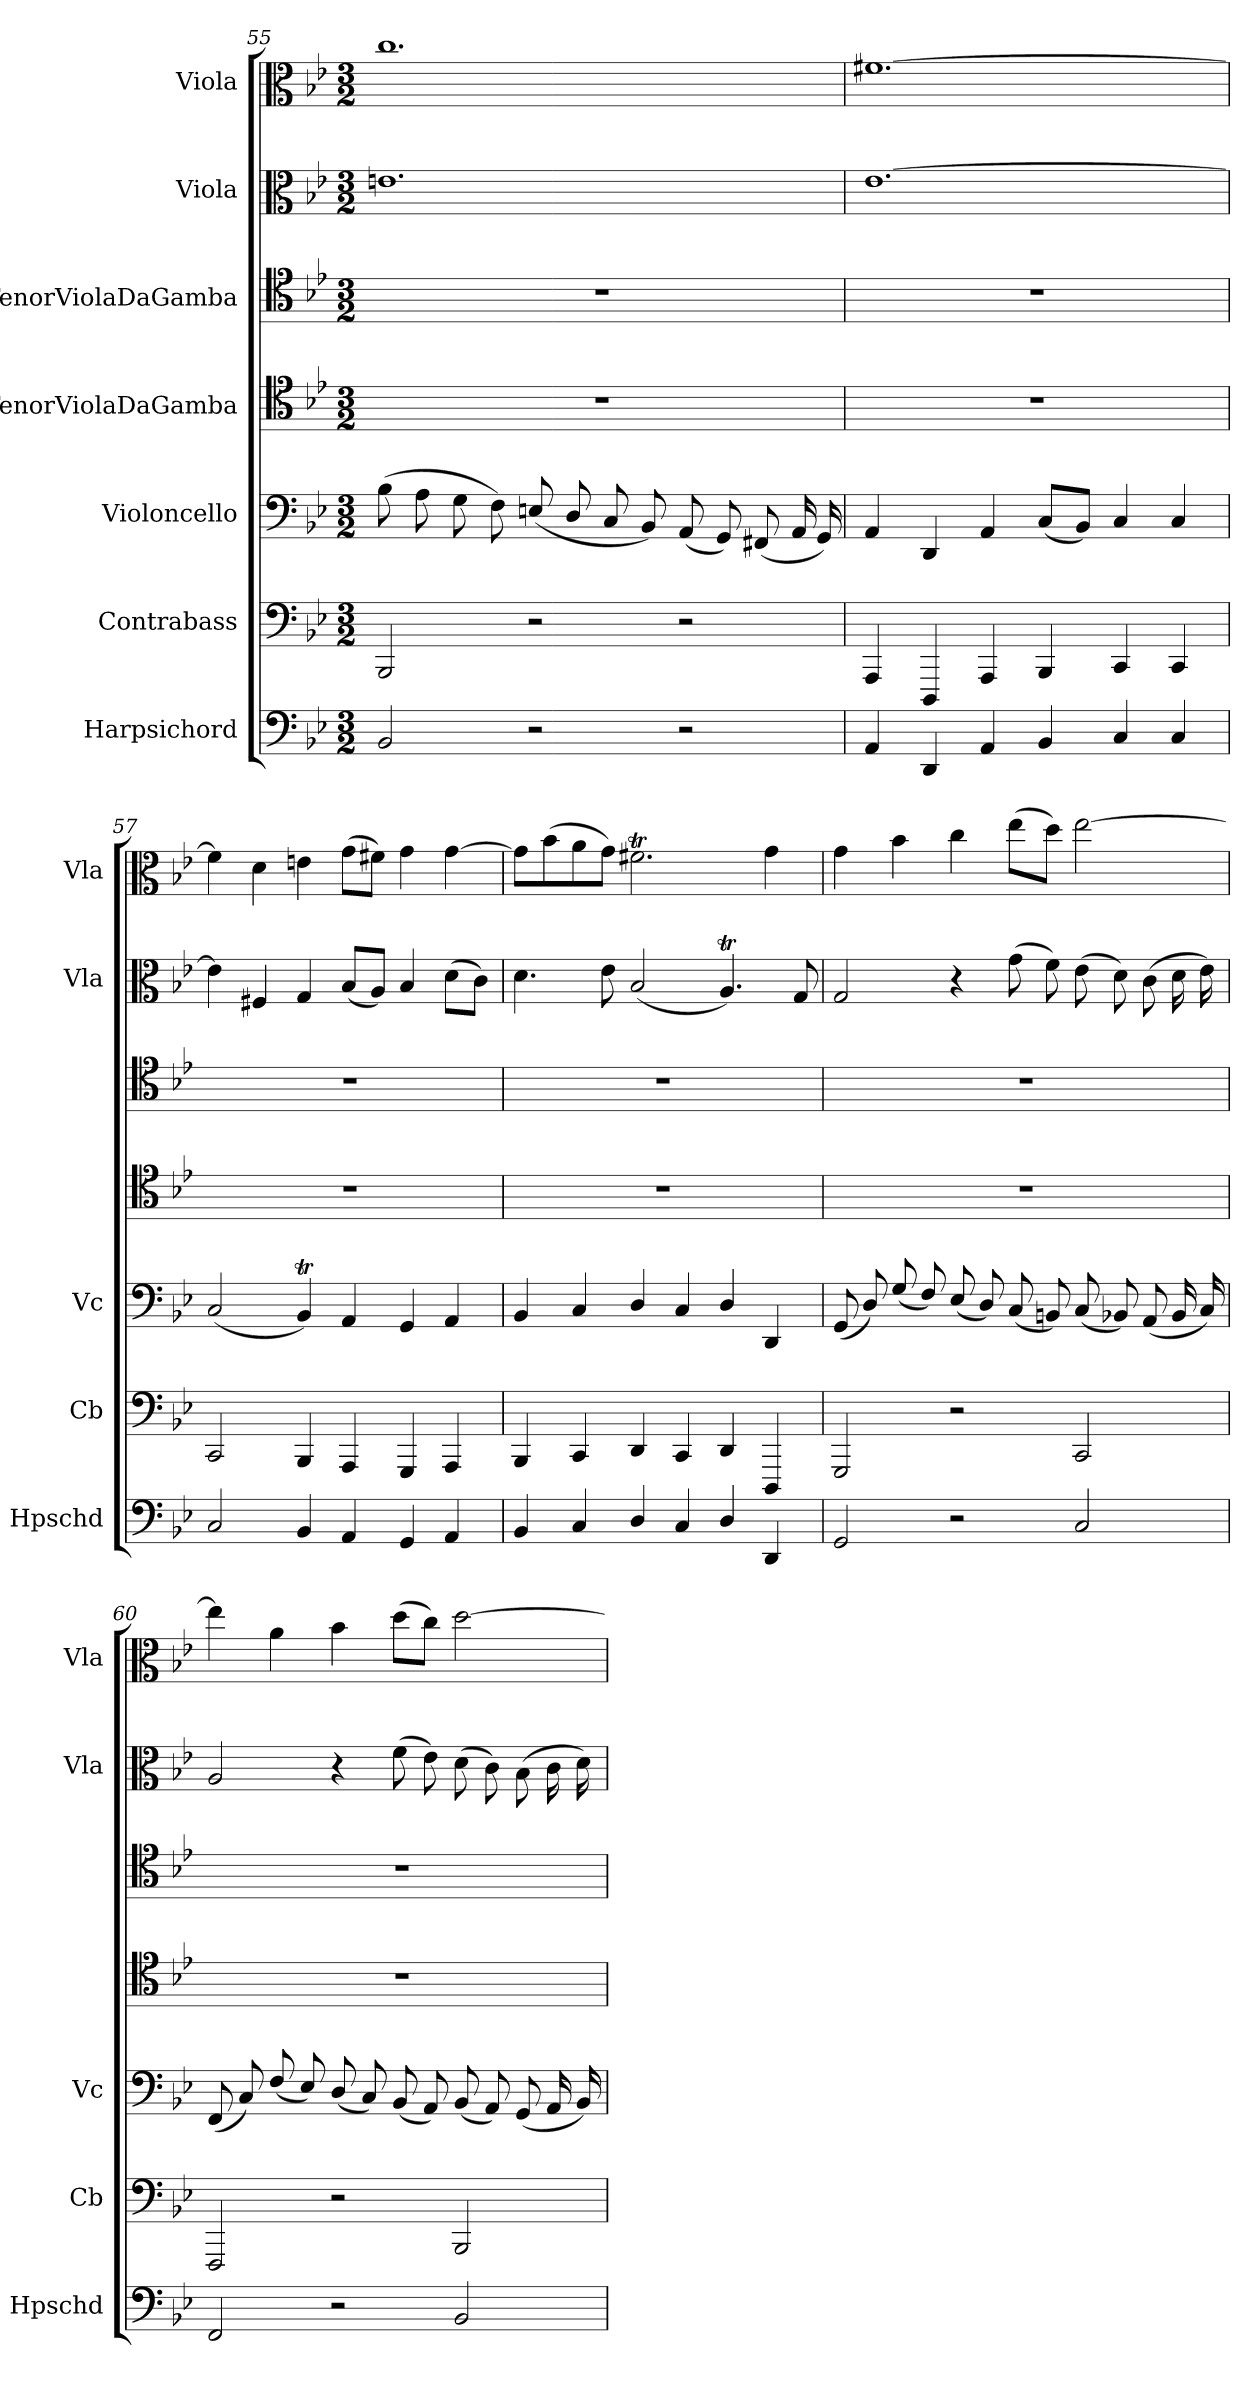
**kern	**kern	**kern	**kern	**kern	**kern	**kern
*part7	*part6	*part5	*part4	*part3	*part2	*part1
*staff7	*staff6	*staff5	*staff4	*staff3	*staff2	*staff1
*I"Harpsichord	*I"Contrabass	*I"Violoncello	*I"TenorViolaDaGamba	*I"TenorViolaDaGamba	*I"Viola	*I"Viola
*I'Hpschd	*I'Cb	*I'Vc	*	*	*I'Vla	*I'Vla
*clefF4	*clefF4	*clefF4	*clefC4	*clefC4	*clefC3	*clefC3
*k[b-e-]	*k[b-e-]	*k[b-e-]	*k[b-e-]	*k[b-e-]	*k[b-e-]	*k[b-e-]
*M3/2	*M3/2	*M3/2	*M3/2	*M3/2	*M3/2	*M3/2
=55	=55	=55	=55	=55	=55	=55
2BB-/	2BBB-/	(8B-\	1.r	1.r	1.en\	1.cc\
.	.	8A\	.	.	.	.
.	.	8G\	.	.	.	.
.	.	8F\)	.	.	.	.
2r	2r	(8En/	.	.	.	.
.	.	8D/	.	.	.	.
.	.	8C/	.	.	.	.
.	.	8BB-/)	.	.	.	.
2r	2r	(8AA/	.	.	.	.
.	.	8GG/)	.	.	.	.
.	.	(8FF#X/	.	.	.	.
.	.	16AA/	.	.	.	.
.	.	16GG/)	.	.	.	.
=56	=56	=56	=56	=56	=56	=56
4AA/	4AAA/	4AA/	1.r	1.r	[1.e-\	[1.f#X\
4DD/	4DDD/	4DD/	.	.	.	.
4AA/	4AAA/	4AA/	.	.	.	.
4BB-/	4BBB-/	(8C/L	.	.	.	.
.	.	8BB-/J)	.	.	.	.
4C/	4CC/	4C/	.	.	.	.
4C/	4CC/	4C/	.	.	.	.
=57	=57	=57	=57	=57	=57	=57
2C/	2CC/	(2C/	1.r	1.r	4e-\]	4f#\]
.	.	.	.	.	4F#X/	4d\
4BB-/	4BBB-/	4BB-T/)	.	.	4G/	4en\
4AA/	4AAA/	4AA/	.	.	(8B-/L	(8g\L
.	.	.	.	.	8A/J)	8f#X\J)
4GG/	4GGG/	4GG/	.	.	4B-/	4g\
4AA/	4AAA/	4AA/	.	.	(8d\L	[4g\
.	.	.	.	.	8c\J)	.
=58	=58	=58	=58	=58	=58	=58
4BB-/	4BBB-/	4BB-/	1.r	1.r	4.d\	8g\L]
.	.	.	.	.	.	(8b-\
4C/	4CC/	4C/	.	.	.	8a\
.	.	.	.	.	8e-\	8g\J)
4D/	4DD/	4D/	.	.	(2B-/	2.f#Xt\
4C/	4CC/	4C/	.	.	.	.
4D/	4DD/	4D/	.	.	4.At/)	.
4DD/	4DDD/	4DD/	.	.	.	4g\
.	.	.	.	.	8G/	.
=59	=59	=59	=59	=59	=59	=59
2GG/	2GGG/	(8GG/	1.r	1.r	2G/	4g\
.	.	8D/)	.	.	.	.
.	.	(8G/	.	.	.	4b-\
.	.	8F/)	.	.	.	.
2r	2r	(8E-/	.	.	4r	4cc\
.	.	8D/)	.	.	.	.
.	.	(8C/	.	.	(8g\	(8ee-\L
.	.	8BBn/)	.	.	8f\)	8dd\J)
2C/	2CC/	(8C/	.	.	(8e-\	[2ee-\
.	.	8BB-X/)	.	.	8d\)	.
.	.	(8AA/	.	.	(8c\	.
.	.	16BB-/	.	.	16d\	.
.	.	16C/)	.	.	16e-\)	.
=60	=60	=60	=60	=60	=60	=60
2FF/	2FFF/	(8FF/	1.r	1.r	2A/	4ee-\]
.	.	8C/)	.	.	.	.
.	.	(8F/	.	.	.	4a\
.	.	8E-/)	.	.	.	.
2r	2r	(8D/	.	.	4r	4b-\
.	.	8C/)	.	.	.	.
.	.	(8BB-/	.	.	(8f\	(8dd\L
.	.	8AA/)	.	.	8e-\)	8cc\J)
2BB-/	2BBB-/	(8BB-/	.	.	(8d\	[2dd\
.	.	8AA/)	.	.	8c\)	.
.	.	(8GG/	.	.	(8B-\	.
.	.	16AA/	.	.	16c\	.
.	.	16BB-/)	.	.	16d\)	.
=	=	=	=	=	=	=
*-	*-	*-	*-	*-	*-	*-
